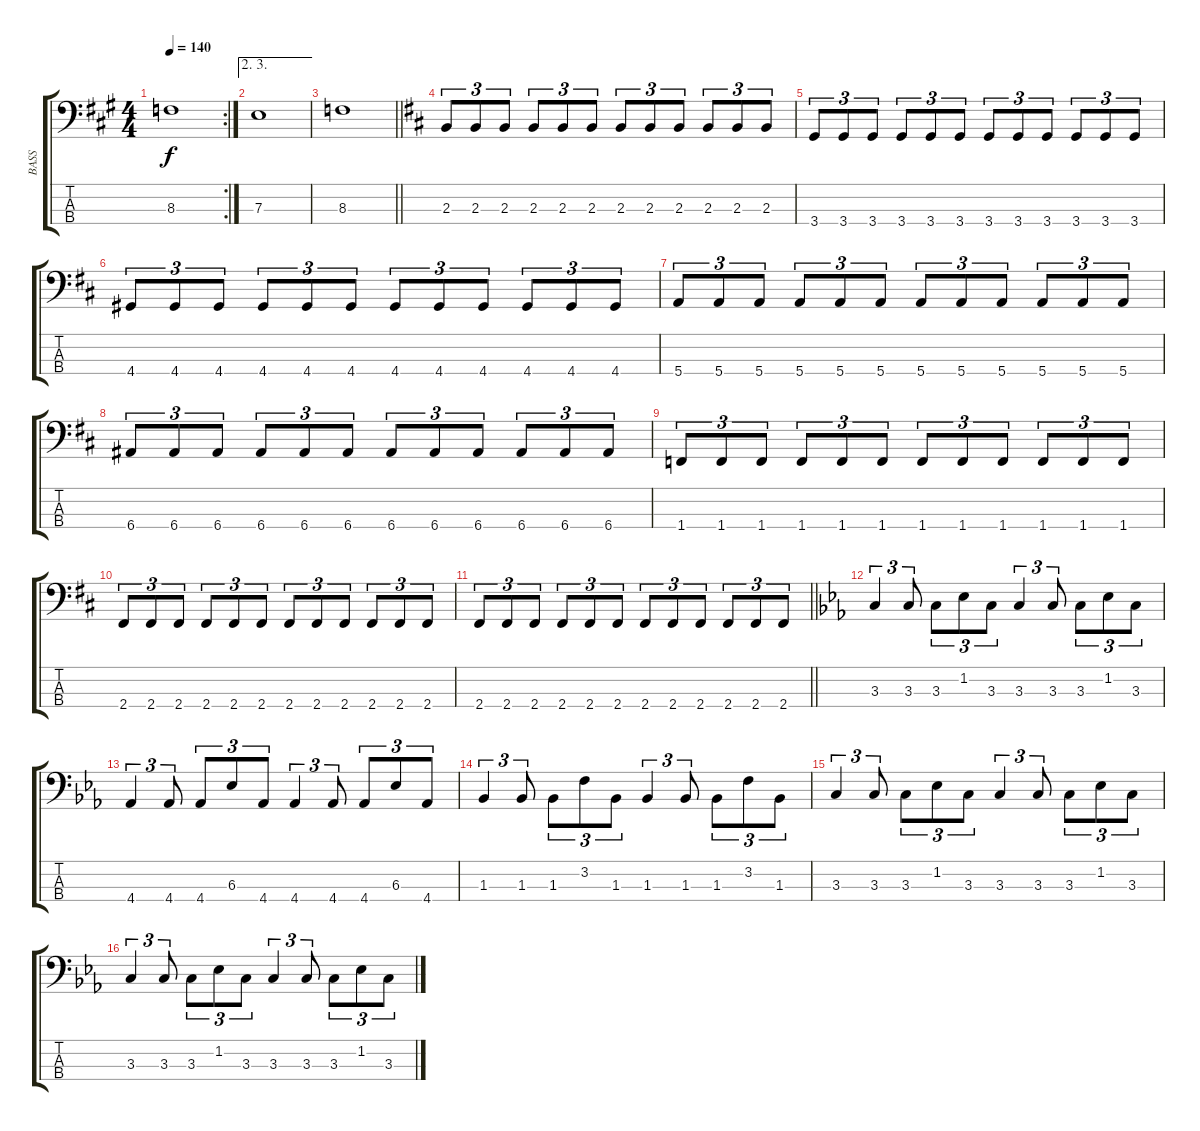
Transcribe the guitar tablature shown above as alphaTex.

\track ("BASS" "BASS") {instrument electricbassfinger}
\staff {score tabs}
\tuning (G2 D2 A1 E1) {hide}
\rc 2
\ts (4 4)
\tempo 140
\clef f4
\ks a
8.3.1{dy f} |
\ae (2 3)
7.3.1 |
\barLineRight lightlight
8.3.1 |
\ks d
2.3.8{tu (3 2)} 2.3.8{tu (3 2)} 2.3.8{tu (3 2)} 2.3.8{tu (3 2)} 2.3.8{tu (3 2)} 2.3.8{tu (3 2)} 2.3.8{tu (3 2)} 2.3.8{tu (3 2)} 2.3.8{tu (3 2)} 2.3.8{tu (3 2)} 2.3.8{tu (3 2)} 2.3.8{tu (3 2)} |
3.4.8{tu (3 2)} 3.4.8{tu (3 2)} 3.4.8{tu (3 2)} 3.4.8{tu (3 2)} 3.4.8{tu (3 2)} 3.4.8{tu (3 2)} 3.4.8{tu (3 2)} 3.4.8{tu (3 2)} 3.4.8{tu (3 2)} 3.4.8{tu (3 2)} 3.4.8{tu (3 2)} 3.4.8{tu (3 2)} |
4.4.8{tu (3 2)} 4.4.8{tu (3 2)} 4.4.8{tu (3 2)} 4.4.8{tu (3 2)} 4.4.8{tu (3 2)} 4.4.8{tu (3 2)} 4.4.8{tu (3 2)} 4.4.8{tu (3 2)} 4.4.8{tu (3 2)} 4.4.8{tu (3 2)} 4.4.8{tu (3 2)} 4.4.8{tu (3 2)} |
5.4.8{tu (3 2)} 5.4.8{tu (3 2)} 5.4.8{tu (3 2)} 5.4.8{tu (3 2)} 5.4.8{tu (3 2)} 5.4.8{tu (3 2)} 5.4.8{tu (3 2)} 5.4.8{tu (3 2)} 5.4.8{tu (3 2)} 5.4.8{tu (3 2)} 5.4.8{tu (3 2)} 5.4.8{tu (3 2)} |
6.4.8{tu (3 2)} 6.4.8{tu (3 2)} 6.4.8{tu (3 2)} 6.4.8{tu (3 2)} 6.4.8{tu (3 2)} 6.4.8{tu (3 2)} 6.4.8{tu (3 2)} 6.4.8{tu (3 2)} 6.4.8{tu (3 2)} 6.4.8{tu (3 2)} 6.4.8{tu (3 2)} 6.4.8{tu (3 2)} |
1.4.8{tu (3 2)} 1.4.8{tu (3 2)} 1.4.8{tu (3 2)} 1.4.8{tu (3 2)} 1.4.8{tu (3 2)} 1.4.8{tu (3 2)} 1.4.8{tu (3 2)} 1.4.8{tu (3 2)} 1.4.8{tu (3 2)} 1.4.8{tu (3 2)} 1.4.8{tu (3 2)} 1.4.8{tu (3 2)} |
2.4.8{tu (3 2)} 2.4.8{tu (3 2)} 2.4.8{tu (3 2)} 2.4.8{tu (3 2)} 2.4.8{tu (3 2)} 2.4.8{tu (3 2)} 2.4.8{tu (3 2)} 2.4.8{tu (3 2)} 2.4.8{tu (3 2)} 2.4.8{tu (3 2)} 2.4.8{tu (3 2)} 2.4.8{tu (3 2)} |
\barLineRight lightlight
2.4.8{tu (3 2)} 2.4.8{tu (3 2)} 2.4.8{tu (3 2)} 2.4.8{tu (3 2)} 2.4.8{tu (3 2)} 2.4.8{tu (3 2)} 2.4.8{tu (3 2)} 2.4.8{tu (3 2)} 2.4.8{tu (3 2)} 2.4.8{tu (3 2)} 2.4.8{tu (3 2)} 2.4.8{tu (3 2)} |
\ks eb
3.3.4{tu (3 2)} 3.3.8{tu (3 2)} 3.3.8{tu (3 2)} 1.2.8{tu (3 2)} 3.3.8{tu (3 2)} 3.3.4{tu (3 2)} 3.3.8{tu (3 2)} 3.3.8{tu (3 2)} 1.2.8{tu (3 2)} 3.3.8{tu (3 2)} |
4.4.4{tu (3 2)} 4.4.8{tu (3 2)} 4.4.8{tu (3 2)} 6.3.8{tu (3 2)} 4.4.8{tu (3 2)} 4.4.4{tu (3 2)} 4.4.8{tu (3 2)} 4.4.8{tu (3 2)} 6.3.8{tu (3 2)} 4.4.8{tu (3 2)} |
1.3.4{tu (3 2)} 1.3.8{tu (3 2)} 1.3.8{tu (3 2)} 3.2.8{tu (3 2)} 1.3.8{tu (3 2)} 1.3.4{tu (3 2)} 1.3.8{tu (3 2)} 1.3.8{tu (3 2)} 3.2.8{tu (3 2)} 1.3.8{tu (3 2)} |
3.3.4{tu (3 2)} 3.3.8{tu (3 2)} 3.3.8{tu (3 2)} 1.2.8{tu (3 2)} 3.3.8{tu (3 2)} 3.3.4{tu (3 2)} 3.3.8{tu (3 2)} 3.3.8{tu (3 2)} 1.2.8{tu (3 2)} 3.3.8{tu (3 2)} |
3.3.4{tu (3 2)} 3.3.8{tu (3 2)} 3.3.8{tu (3 2)} 1.2.8{tu (3 2)} 3.3.8{tu (3 2)} 3.3.4{tu (3 2)} 3.3.8{tu (3 2)} 3.3.8{tu (3 2)} 1.2.8{tu (3 2)} 3.3.8{tu (3 2)}
